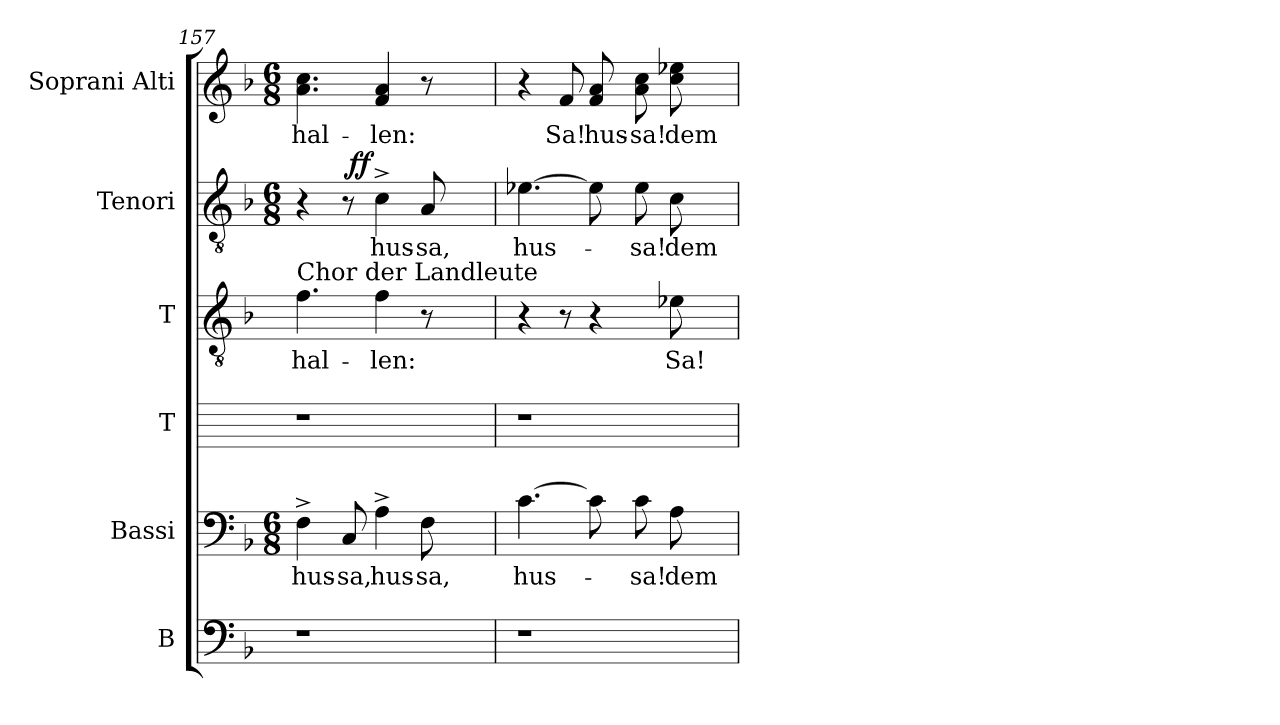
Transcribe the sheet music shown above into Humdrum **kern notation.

**kern	**kern	**text	**kern	**kern	**text	**kern	**text	**dynam	**kern	**text
*part6	*part5	*part5	*part4	*part3	*part3	*part2	*part2	*part2	*part1	*part1
*staff6	*staff5	*staff5	*staff4	*staff3	*staff3	*staff2	*staff2	*staff2	*staff1	*staff1
*I"B	*I"Bassi	*	*I"T	*I"T	*	*I"Tenori	*	*	*I"Soprani  Alti	*
*I'B	*I'B	*	*I'T	*I'T	*	*I'T	*	*	*I'S  A	*
!!LO:LB:g=z
*clefF4	*clefF4	*	*	*clefGv2	*	*clefGv2	*	*	*clefG2	*
*k[b-]	*k[b-]	*	*	*k[b-]	*	*k[b-]	*	*	*k[b-]	*
*F:	*F:	*	*	*F:	*	*F:	*	*	*F:	*
*	*M6/8	*	*	*	*	*M6/8	*	*	*M6/8	*
=157	=157	=157	=157	=157	=157	=157	=157	=157	=157	=157
!	!	!	!	!	!	!LO:TX:a:t=Chor der Jäger	!	!	!	!
!	!	!	!	!LO:TX:a:t=Chor der Landleute	!	!	!	!	!	!
!	!	!LO:LY:b	!	!	!LO:LY:b:cj	!	!	!	!	!LO:LY:b:cj
*	*	*	*	*	*	*^	*	*	*	*
1r	4F^>\	hus-	1r	4.f\	hal-	4r	4ryy	.	.	4.cc\ 4.a\	hal-
!	!	!LO:LY:b:rj	!	!	!	!	!	!	!	!	!
.	8C/	-sa,	.	.	.	8r	64ryy	.	.	.	.
!	!	!	!	!	!	!	!	!	!LO:DY:a	!	!
.	.	.	.	.	.	.	2ryy	.	ff	.	.
!	!	!LO:LY:b	!	!	!LO:LY:b:cj	!	!	!LO:LY:b	!	!	!LO:LY:b:cj
.	4A^>\	hus-	.	4f\	-len:	4c^>\	.	hus-	.	4a/ 4f/	-len:
!	!	!LO:LY:b:rj	!	!	!	!	!	!LO:LY:b:rj	!	!	!
.	8F\	-sa,	.	8r	.	8A/	.	-sa,	.	8r	.
.	4ryy	.	.	4ryy	.	4ryy	.	.	.	4ryy	.
.	.	.	.	.	.	.	8...ryy	.	.	.	.
=158	=158	=158	=158	=158	=158	=158	=158	=158	=158	=158	=158
!	!	!LO:LY:b:cj	!	!	!	!	!	!LO:LY:b:cj	!	!	!
*	*	*	*	*	*	*v	*v	*	*	*	*
1r	[>4.c\	hus-	1r	4r	.	[>4.e-X\	hus-	.	4r	.
!	!	!	!	!	!	!	!	!	!	!LO:LY:b:cj
.	.	.	.	8r	.	.	.	.	8f/	Sa!
!	!	!	!	!	!	!	!	!	!	!LO:LY:b
.	8c\]	.	.	4r	.	8e-\]	.	.	8a/ 8f/	hus-
!	!	!LO:LY:b:cj	!	!	!	!	!LO:LY:b:cj	!	!	!LO:LY:b:rj
.	8c\	-sa!	.	.	.	8e-\	-sa!	.	8cc\ 8a\	-sa!
!	!	!LO:LY:b:cj	!	!	!LO:LY:b:cj	!	!LO:LY:b:cj	!	!	!LO:LY:b:cj
.	8A\	dem	.	8e-X\	Sa!	8c\	dem	.	8ee-X\ 8cc\	dem
.	4ryy	.	.	4ryy	.	4ryy	.	.	4ryy	.
=	=	=	=	=	=	=	=	=	=	=
*-	*-	*-	*-	*-	*-	*-	*-	*-	*-	*-
